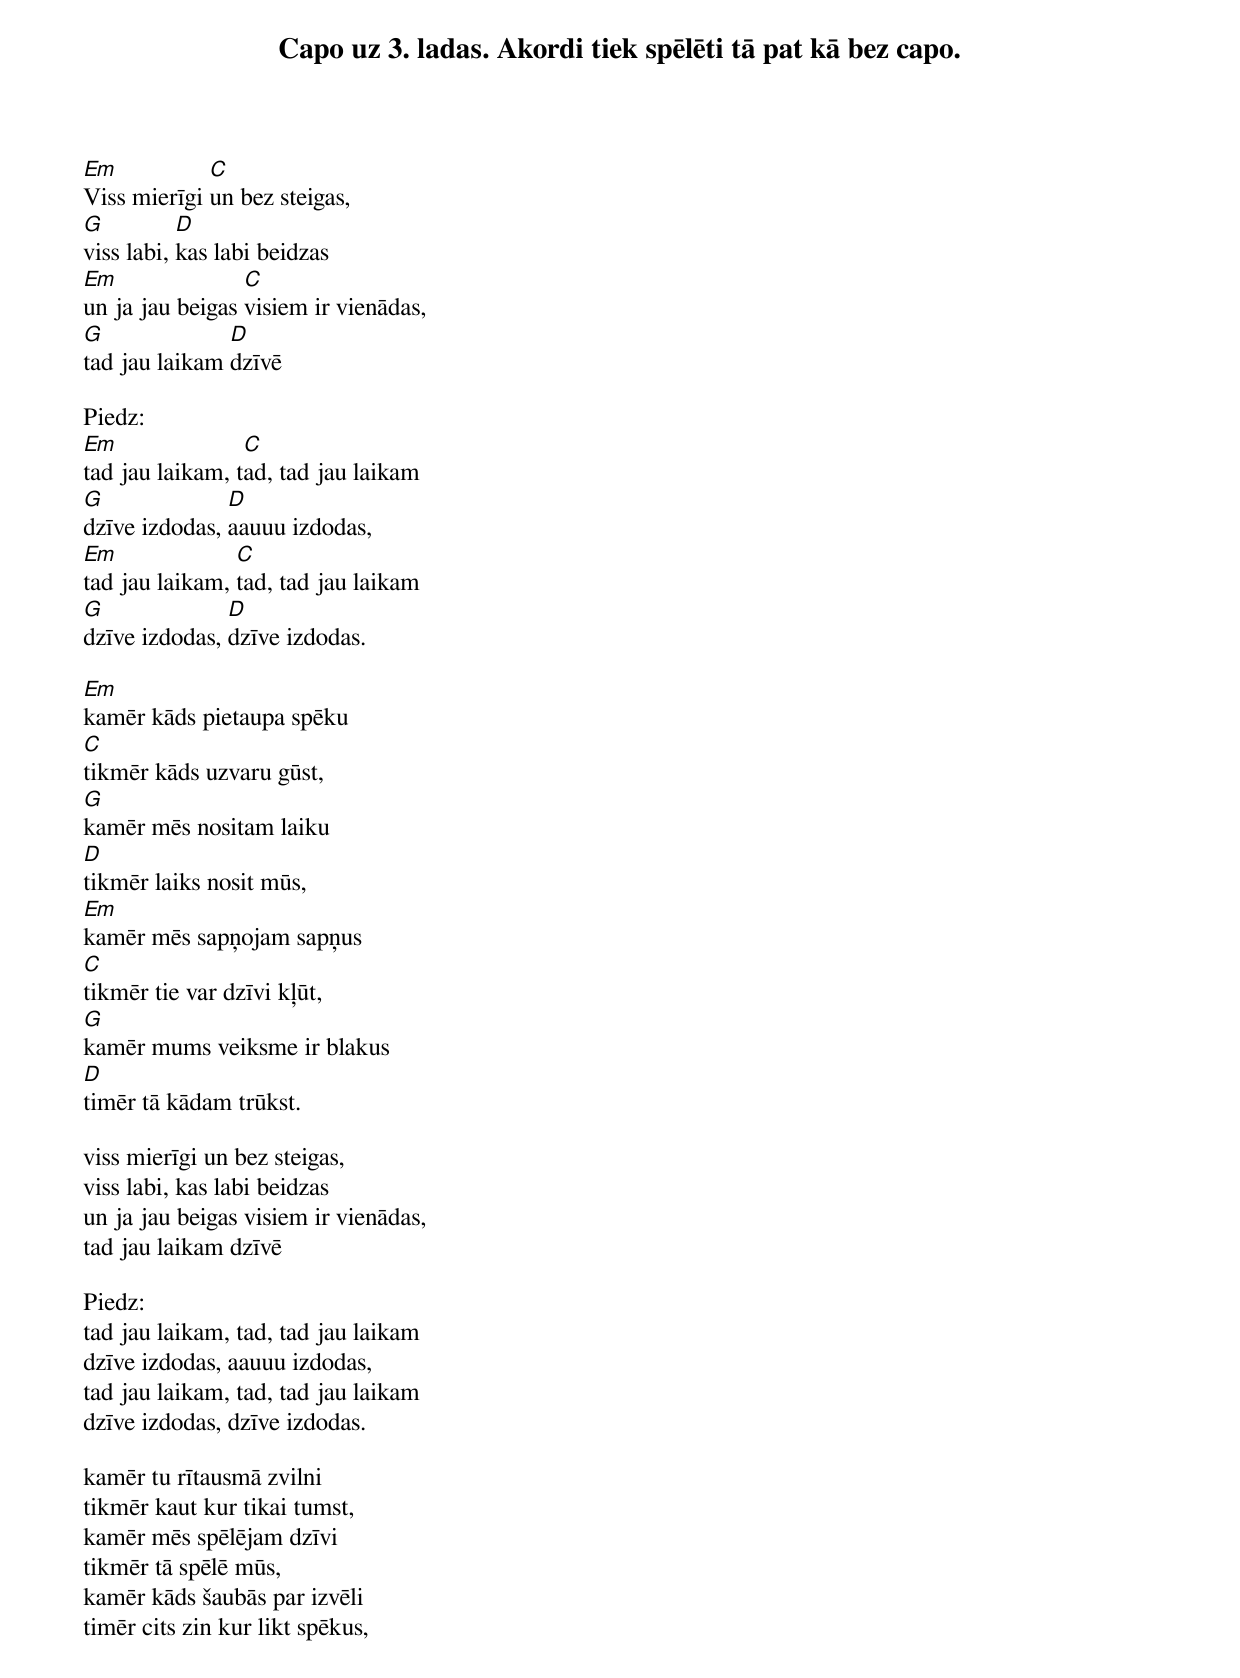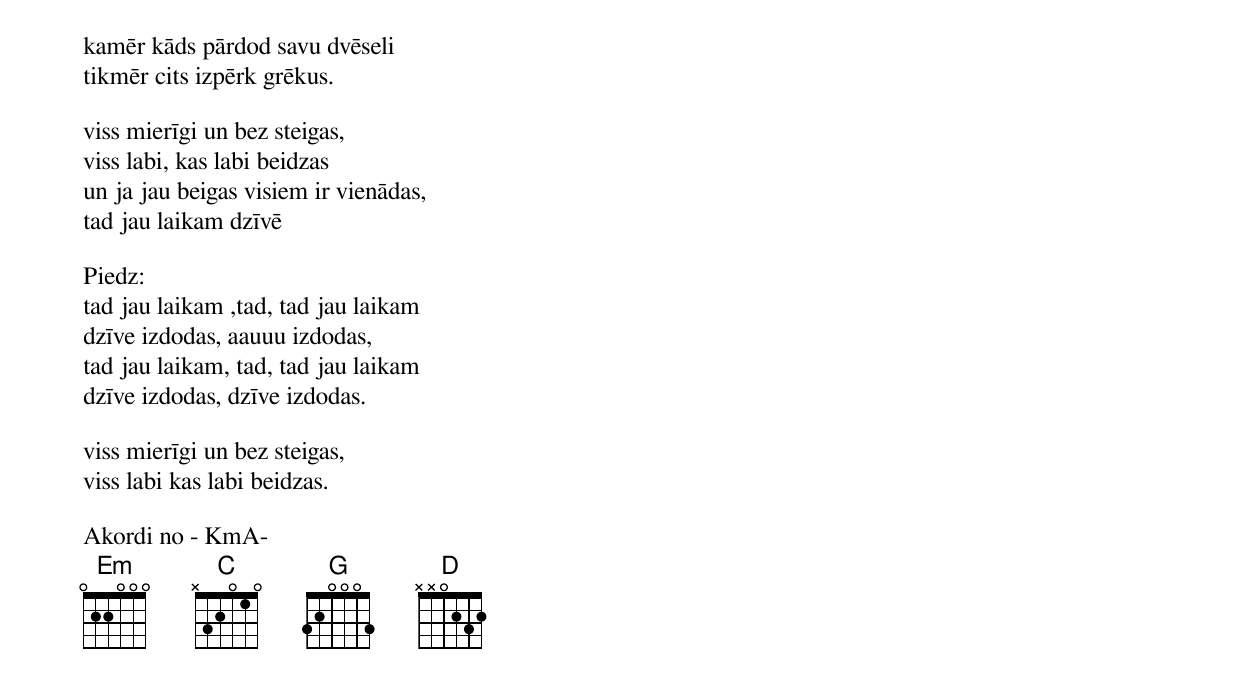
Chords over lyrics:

Capo uz 3. ladas. Akordi tiek spēlēti tā pat kā bez capo.


Em           C
Viss mierīgi un bez steigas,
G          D
viss labi, kas labi beidzas
Em               C
un ja jau beigas visiem ir vienādas,
G              D
tad jau laikam dzīvē

Piedz:
Em               C
tad jau laikam, tad, tad jau laikam
G              D
dzīve izdodas, aauuu izdodas,
Em              C
tad jau laikam, tad, tad jau laikam
G              D
dzīve izdodas, dzīve izdodas.

Em
kamēr kāds pietaupa spēku
C
tikmēr kāds uzvaru gūst,
G
kamēr mēs nositam laiku
D
tikmēr laiks nosit mūs,
Em
kamēr mēs sapņojam sapņus
C
tikmēr tie var dzīvi kļūt,
G
kamēr mums veiksme ir blakus
D
timēr tā kādam trūkst.

viss mierīgi un bez steigas,
viss labi, kas labi beidzas
un ja jau beigas visiem ir vienādas,
tad jau laikam dzīvē

Piedz:
tad jau laikam, tad, tad jau laikam
dzīve izdodas, aauuu izdodas,
tad jau laikam, tad, tad jau laikam
dzīve izdodas, dzīve izdodas.

kamēr tu rītausmā zvilni
tikmēr kaut kur tikai tumst,
kamēr mēs spēlējam dzīvi
tikmēr tā spēlē mūs,
kamēr kāds šaubās par izvēli
timēr cits zin kur likt spēkus,
kamēr kāds pārdod savu dvēseli
tikmēr cits izpērk grēkus.

viss mierīgi un bez steigas,
viss labi, kas labi beidzas
un ja jau beigas visiem ir vienādas,
tad jau laikam dzīvē

Piedz:
tad jau laikam ,tad, tad jau laikam
dzīve izdodas, aauuu izdodas,
tad jau laikam, tad, tad jau laikam
dzīve izdodas, dzīve izdodas.

viss mierīgi un bez steigas,
viss labi kas labi beidzas.

Akordi no - KmA-
